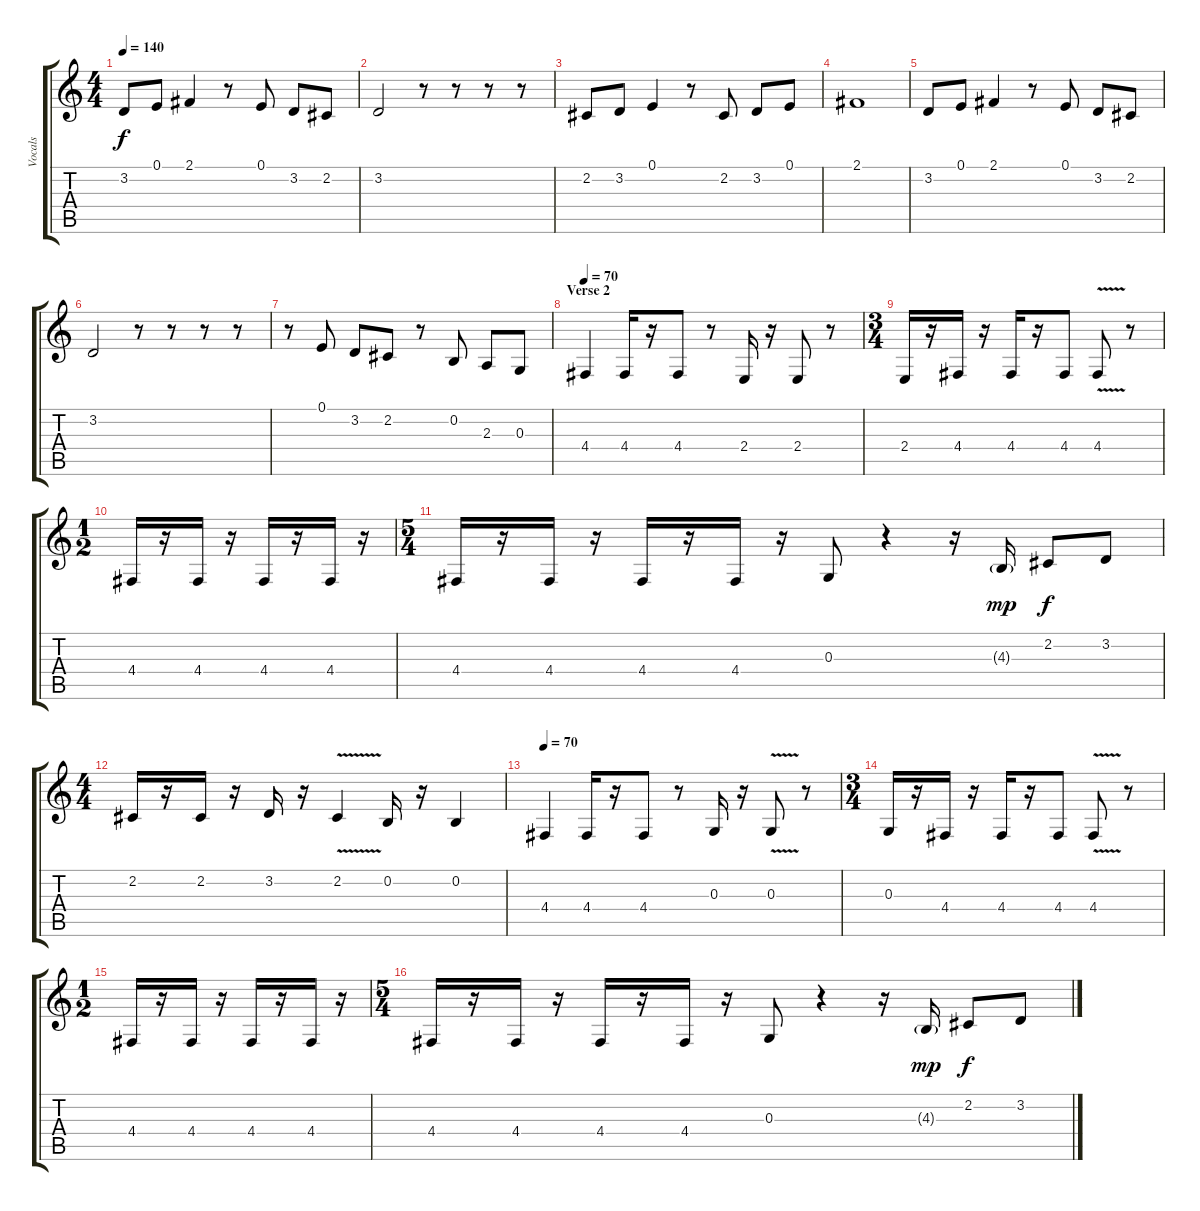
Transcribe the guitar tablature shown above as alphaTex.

\track ("Vocals" "Vocals") {instrument oboe}
\staff {score tabs}
\tuning (E4 B3 G3 D3 A2 E2) {hide}
\ts (4 4)
\tempo 140
\clef g2
\ks c
3.2.8{dy f} 0.1.8 2.1.4 r.8 0.1.8 3.2.8 2.2.8 |
3.2.2 r.8 r.8 r.8 r.8 |
2.2.8 3.2.8 0.1.4 r.8 2.2.8 3.2.8 0.1.8 |
2.1.1 |
3.2.8 0.1.8 2.1.4 r.8 0.1.8 3.2.8 2.2.8 |
3.2.2 r.8 r.8 r.8 r.8 |
r.8 0.1.8 3.2.8 2.2.8 r.8 0.2.8 2.3.8 0.3.8 |
\section ("" "Verse 2")
\tempo 70
4.4.4 4.4.16 r.16 4.4.8 r.8 2.4.16 r.16 2.4.8 r.8 |
\ts (3 4)
2.4.16 r.16 4.4.16 r.16 4.4.16 r.16 4.4.8 4.4{v}.8 r.8 |
\ts (1 2)
4.4.16 r.16 4.4.16 r.16 4.4.16 r.16 4.4.16 r.16 |
\ts (5 4)
4.4.16 r.16 4.4.16 r.16 4.4.16 r.16 4.4.16 r.16 0.3.8 r.4 r.16 4.3{g}.16{dy mp} 2.2.8{dy f} 3.2.8 |
\ts (4 4)
2.2.16 r.16 2.2.16 r.16 3.2.16 r.16 2.2{v}.4 0.2.16 r.16 0.2.4 |
\tempo 70
4.4.4 4.4.16 r.16 4.4.8 r.8 0.3.16 r.16 0.3{v}.8 r.8 |
\ts (3 4)
0.3.16 r.16 4.4.16 r.16 4.4.16 r.16 4.4.8 4.4{v}.8 r.8 |
\ts (1 2)
4.4.16 r.16 4.4.16 r.16 4.4.16 r.16 4.4.16 r.16 |
\ts (5 4)
4.4.16 r.16 4.4.16 r.16 4.4.16 r.16 4.4.16 r.16 0.3.8 r.4 r.16 4.3{g}.16{dy mp} 2.2.8{dy f} 3.2.8
